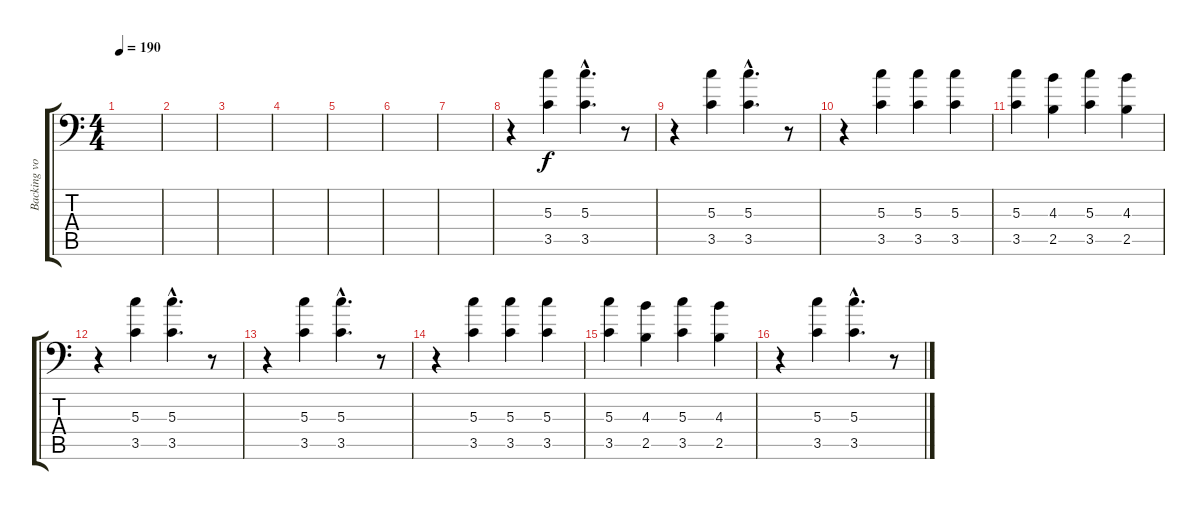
\track ("Backing vocals" "Backing vo") {instrument overdrivenguitar}
\staff {score tabs}
\tuning (E4 B3 G3 D3 A2 A1) {hide}
\ts (4 4)
\tempo 190
\clef f4
\ks c
|
|
|
|
|
|
|
r.4 (5.3 3.5).4 (5.3{hac} 3.5{hac}).4{d} r.8 |
r.4 (5.3 3.5).4 (5.3{hac} 3.5{hac}).4{d} r.8 |
r.4 (5.3 3.5).4 (5.3 3.5).4 (5.3 3.5).4 |
(5.3 3.5).4 (4.3 2.5).4 (5.3 3.5).4 (4.3 2.5).4 |
r.4 (5.3 3.5).4 (5.3{hac} 3.5{hac}).4{d} r.8 |
r.4 (5.3 3.5).4 (5.3{hac} 3.5{hac}).4{d} r.8 |
r.4 (5.3 3.5).4 (5.3 3.5).4 (5.3 3.5).4 |
(5.3 3.5).4 (4.3 2.5).4 (5.3 3.5).4 (4.3 2.5).4 |
r.4 (5.3 3.5).4 (5.3{hac} 3.5{hac}).4{d} r.8
